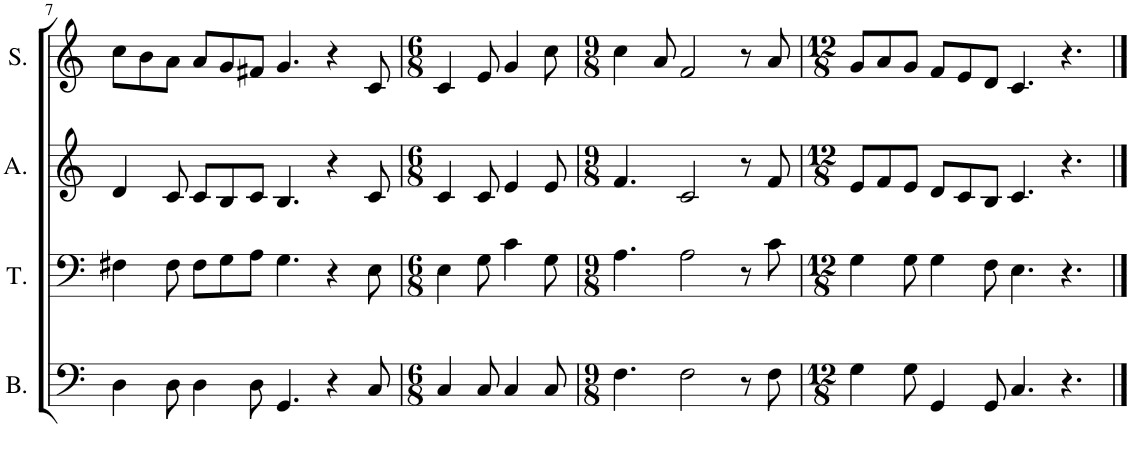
**kern	**kern	**kern	**kern
*part4	*part3	*part2	*part1
*staff4	*staff3	*staff2	*staff1
*I"Bass	*I"Tenor	*I"Alto	*I"Soprano
*I'B.	*I'T.	*I'A.	*I'S.
!!LO:PB:g=z
*clefF4	*clefF4	*clefG2	*clefG2
*k[]	*k[]	*k[]	*k[]
*M12/8	*M12/8	*M12/8	*M12/8
=7	=7	=7	=7
4D\	4F#X\	4d/	8cc\L
.	.	.	8b\
8D\	8F#\	8c/	8a\J
4D\	8F#\L	8c/L	8a/L
.	8G\	8B/	8g/
8D\	8A\J	8c/J	8f#X/J
4.GG/	4.G\	4.B/	4.g/
4r	4r	4r	4r
8C/	8E\	8c/	8c/
=8	=8	=8	=8
*M6/8	*M6/8	*M6/8	*M6/8
4C/	4E\	4c/	4c/
8C/	8G\	8c/	8e/
4C/	4c\	4e/	4g/
8C/	8G\	8e/	8cc\
=9	=9	=9	=9
*M9/8	*M9/8	*M9/8	*M9/8
4.F\	4.A\	4.f/	4cc\
.	.	.	8a/
2F\	2A\	2c/	2f/
8r	8r	8r	8r
8F\	8c\	8f/	8a/
=10	=10	=10	=10
*M12/8	*M12/8	*M12/8	*M12/8
4G\	4G\	8e/L	8g/L
.	.	8f/	8a/
8G\	8G\	8e/J	8g/J
4GG/	4G\	8d/L	8f/L
.	.	8c/	8e/
8GG/	8F\	8B/J	8d/J
4.C/	4.E\	4.c/	4.c/
4.r	4.r	4.r	4.r
==	==	==	==
*-	*-	*-	*-
